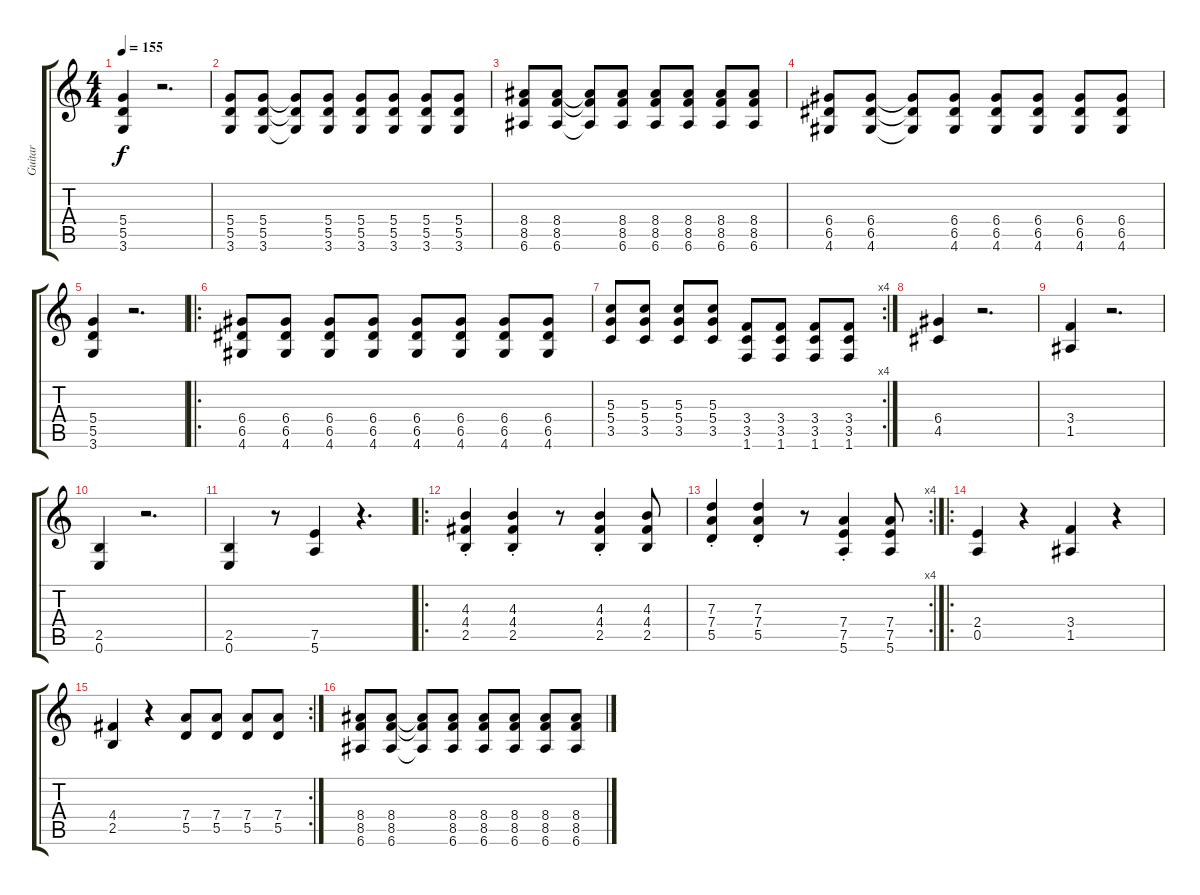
\track ("Guitar" "Guitar") {instrument distortionguitar}
\staff {score tabs}
\tuning (E4 B3 G3 D3 A2 E2) {hide}
\ts (4 4)
\tempo 155
\clef g2
\ks c
(5.4 5.5 3.6).4{dy f} r.2{d} |
(5.4 5.5 3.6).8 (5.4 5.5 3.6).8 (5.4{t} 5.5{t} 3.6{t}).8 (5.4 5.5 3.6).8 (5.4 5.5 3.6).8 (5.4 5.5 3.6).8 (5.4 5.5 3.6).8 (5.4 5.5 3.6).8 |
(8.4 8.5 6.6).8 (8.4 8.5 6.6).8 (8.4{t} 8.5{t} 6.6{t}).8 (8.4 8.5 6.6).8 (8.4 8.5 6.6).8 (8.4 8.5 6.6).8 (8.4 8.5 6.6).8 (8.4 8.5 6.6).8 |
(6.4 6.5 4.6).8 (6.4 6.5 4.6).8 (6.4{t} 6.5{t} 4.6{t}).8 (6.4 6.5 4.6).8 (6.4 6.5 4.6).8 (6.4 6.5 4.6).8 (6.4 6.5 4.6).8 (6.4 6.5 4.6).8 |
(5.4 5.5 3.6).4 r.2{d} |
\ro
(6.4 6.5 4.6).8 (6.4 6.5 4.6).8 (6.4 6.5 4.6).8 (6.4 6.5 4.6).8 (6.4 6.5 4.6).8 (6.4 6.5 4.6).8 (6.4 6.5 4.6).8 (6.4 6.5 4.6).8 |
\rc 4
(5.3 5.4 3.5).8 (5.3 5.4 3.5).8 (5.3 5.4 3.5).8 (5.3 5.4 3.5).8 (3.4 3.5 1.6).8 (3.4 3.5 1.6).8 (3.4 3.5 1.6).8 (3.4 3.5 1.6).8 |
(6.4 4.5).4 r.2{d} |
(3.4 1.5).4 r.2{d} |
(2.5 0.6).4 r.2{d} |
(2.5 0.6).4 r.8 (7.5 5.6).4 r.4{d} |
\ro
(4.3{st} 4.4{st} 2.5{st}).4 (4.3{st} 4.4{st} 2.5{st}).4 r.8 (4.3{st} 4.4{st} 2.5{st}).4 (4.3 4.4 2.5).8 |
\rc 4
(7.3{st} 7.4{st} 5.5{st}).4 (7.3{st} 7.4{st} 5.5{st}).4 r.8 (7.4{st} 7.5{st} 5.6{st}).4 (7.4 7.5 5.6).8 |
\ro
(2.4 0.5).4 r.4 (3.4 1.5).4 r.4 |
\rc 2
(4.4 2.5).4 r.4 (7.4 5.5).8 (7.4 5.5).8 (7.4 5.5).8 (7.4 5.5).8 |
(8.4 8.5 6.6).8 (8.4 8.5 6.6).8 (8.4{t} 8.5{t} 6.6{t}).8 (8.4 8.5 6.6).8 (8.4 8.5 6.6).8 (8.4 8.5 6.6).8 (8.4 8.5 6.6).8 (8.4 8.5 6.6).8
